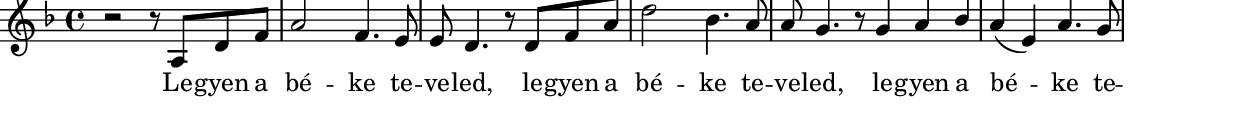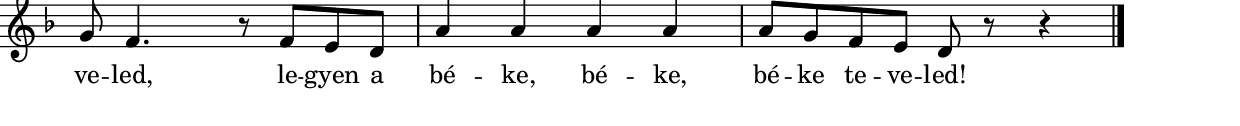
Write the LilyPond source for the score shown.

% MusicXML to Lilypond converter by Kovi

szovegAAA = \lyricmode {  "Le" -- "gyen" "a" "bé" -- "ke" "te" -- "ve" -- "led," "le" -- "gyen" "a" "bé" -- "ke" "te" -- "ve" -- "led," "le" -- "gyen" "a" "bé" -- "ke" "te" -- "ve" -- "led," "le" -- "gyen" "a" "bé" -- "ke," "bé" -- "ke," "bé" -- "ke" "te" -- "ve" -- "led!"  }

% Analyzing...
% 1 parts
% 1 Staff
% forceBassClefActive = 
melody = {
% 44 notes in the part
% 1 voices

\new Staff
\new Voice {
% 44 notes
% 9 mesaures

% Measure 1
\clef "treble"
\key f \major
\time 4/4 
r2 r8 a8 d'8 f'8 
% Measure 2
a'2 f'4. e'8 
% Measure 3
e'8 d'4. r8 d'8 f'8 a'8 
% Measure 4
d''2 bes'4. a'8 
% Measure 5
a'8 g'4. r8 g'8 a'8 bes'8 
% Measure 6
a'4 (e'4 )a'4. g'8 
% Measure 7
\break
g'8 f'4. r8 f'8 e'8 d'8 
% Measure 8
a'4 a'4 a'4 a'4 
% Measure 9
a'8 g'8 f'8 e'8 d'8 r8 r4 \bar "|." 
} % voice
\addlyrics { \szovegAAA }

} % melody


harmonies = \chordmode {
% 7 chords
\germanChords
s4 s4 s4 s4 d4:m s4 s4 s4 s4 s4 s4 s4 g4:m s4 s4 s4 s4 s4 s4 s4 a4 s4 s4 s4 d4:m s4 s4 s4 a4 s4 s4 s4 a4:7 s4 d4:m
}

\include "../../definitions.ly"
